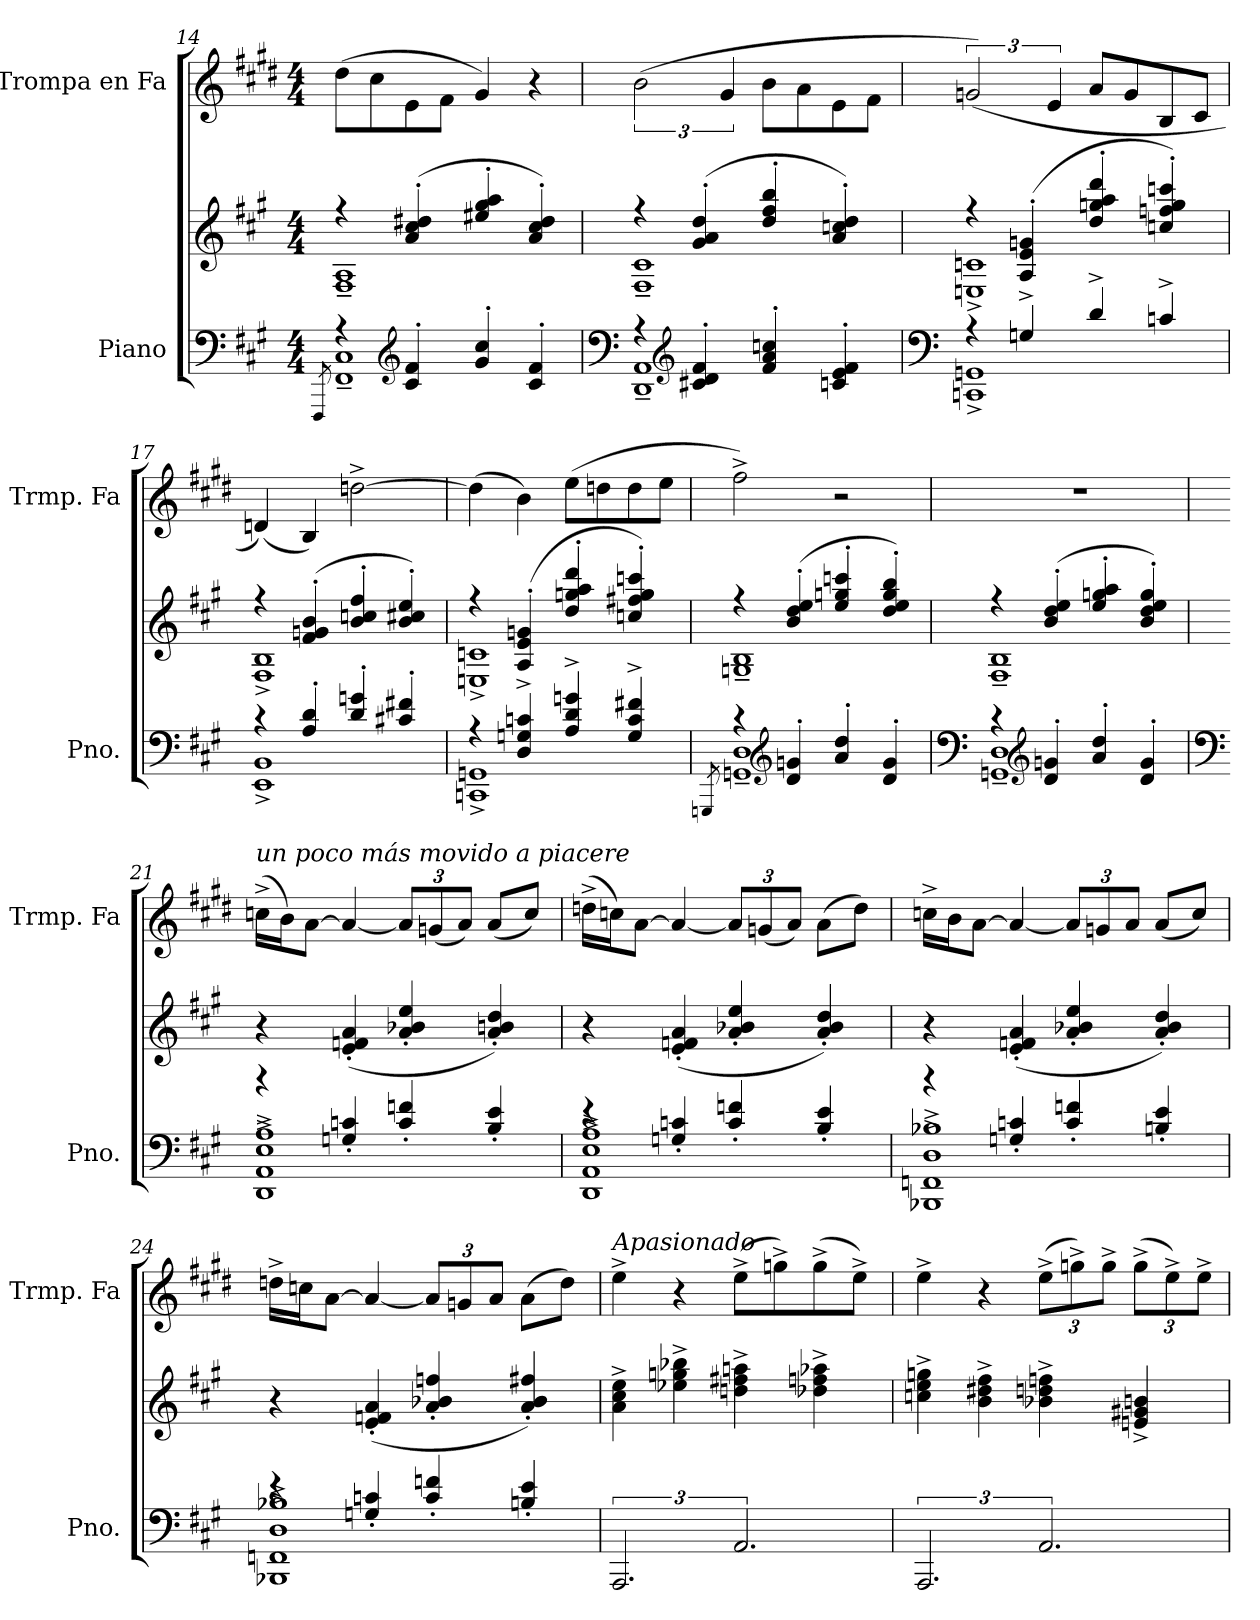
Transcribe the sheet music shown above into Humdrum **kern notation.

**kern	**kern	**kern
*part2	*part2	*part1
*staff3	*staff2	*staff1
*I"Piano	*	*I"Trompa en Fa
*I'Pno.	*	*I'Trmp. Fa
*clefF4	*clefG2	*clefG2
*	*	*ITrd4c7
*k[f#c#g#]	*k[f#c#g#]	*k[f#c#g#]
*M4/4	*M4/4	*M4/4
=14	=14	=14
*^	*	*
.	8qFFF#/	.	.
*	*	*^	*
4r	1FF#~ 1C#~	4r	1F#~ 1A~	(8g#\L
.	.	.	.	8f#\
*clefG2	*	*	*	*
4c#/' 4f#/'	.	(4a/' 4cc#/' 4dd#X/'	.	8A\
.	.	.	.	8B\J
4g#/' 4cc#/'	.	4ee#X/' 4gg#/' 4aa/'	.	4c#/)
4c#/' 4f#/'	.	4a/' 4cc#/' 4dd#/')	.	4r
=15	=15	=15	=15	=15
*clefF4	*	*	*	*
4r	1DD~ 1AA~	4r	1F#~ 1c#~	(3e\
*clefG2	*	*	*	*
4c#X/' 4d/' 4f#/'	.	(4g#/' 4a/' 4dd/'	.	.
.	.	.	.	6c#/
4f#/' 4a/' 4ccn/'	.	4dd/' 4ff#/' 4bb/'	.	8e\L
.	.	.	.	8d\
4cn/' 4e/' 4f#/'	.	4a/' 4ccn/' 4dd/')	.	8A\
.	.	.	.	8B\J
!!LO:LB:g=z
=16	=16	=16	=16	=16
*clefF4	*	*	*	*
4r	1CCn^ 1GGn^	4r	1En^ 1cn^	(3cn/)
4Gn^/	.	(4A/' 4e/' 4gn/'	.	.
.	.	.	.	6A/
4d^/	.	4dd/' 4ggn/' 4aa/' 4ddd/'	.	8d/L
.	.	.	.	8c/
4cn^/	.	4ccn/' 4ffn/' 4gg/' 4cccn/')	.	8E/
.	.	.	.	8F#/J
=17	=17	=17	=17	=17
4r	1EE^ 1BB^	4r	1F#^ 1B^	(4Gn/)
4A/' 4d/'	.	(4f#/' 4gn/' 4b/'	.	4E/)
4d/' 4gn/'	.	4b/' 4ccn/' 4ff#/'	.	[2gn^\
4c#X/' 4f#X/'	.	4b/' 4cc#X/' 4ee/')	.	.
=18	=18	=18	=18	=18
4r	1CCn^ 1GGn^	4r	1En^ 1cn^	(4g\]
4D/^ 4Gn/^ 4cn/^	.	(4A/' 4e/' 4gn/'	.	4e\)
4A/^ 4d/^ 4gn/^	.	4dd/' 4ggn/' 4aa/' 4ddd/'	.	(8a\L
.	.	.	.	8gn\
4G/^ 4c/^ 4f#X/^	.	4ccn/' 4ff#X/' 4gg/' 4cccn/')	.	8g\
.	.	.	.	8a\J
!!LO:LB:g=z
=19	=19	=19	=19	=19
.	8qGGGn/	.	.	.
4r	1GGn~ 1D~	4r	1Gn~ 1B~	2b^\)
*clefG2	*	*	*	*
4d/' 4gn/'	.	(4b/' 4dd/' 4ee/'	.	.
4a/' 4dd/'	.	4ee/' 4ggn/' 4cccn/'	.	2r
4d/' 4g/'	.	4dd/' 4ee/' 4gg/' 4bb/')	.	.
=20	=20	=20	=20	=20
*clefF4	*	*	*	*
4r	1GGn~ 1D~	4r	1F#~ 1B~	1r
*clefG2	*	*	*	*
4d/' 4gn/'	.	(4b/' 4dd/' 4ee/'	.	.
4a/' 4dd/'	.	4ee/' 4ggn/' 4aa/'	.	.
4d/' 4g/'	.	4b/' 4dd/' 4ee/' 4gg/')	.	.
*v	*v	*	*	*
*	*v	*v	*
=21	=21	=21
*clefF4	*	*
*^	*	*
*	*^	*	*
!	!	!	!	!LO:TX:a:i:t=un poco más movido a piacere
1E^ 1A^	4rdd	1DD^ 1AA^	4r	(16fn^\LL
.	.	.	.	16e\J)
.	.	.	.	[8d\J
.	4Gn/' 4cn/'	.	(4e/' 4fn/' 4a/'	4d/_
*	*	*	*	*Xbrackettup
.	4c/' 4fn/'	.	4a/' 4b-X/' 4ee/'	12d/L]
.	.	.	.	(12cn/
.	.	.	.	12d/J)
.	4B/' 4e/'	.	4a/' 4bn/' 4dd/')	(8d/L
.	.	.	.	8f/J)
!!LO:PB:g=z
=22	=22	=22	=22	=22
1E^ 1A^	4re	1DD^ 1AA^	4r	(16gn^\LL
.	.	.	.	16fn\J)
.	.	.	.	[8d\J
.	4Gn/' 4cn/'	.	(4e/' 4fn/' 4a/'	4d/_
.	4c/' 4fn/'	.	4a/' 4b-X/' 4ee/'	12d/L]
.	.	.	.	(12cn/
.	.	.	.	12d/J)
.	4B/' 4e/'	.	4a/' 4b-/' 4dd/')	(8d\L
.	.	.	.	8g\J)
=23	=23	=23	=23	=23
1D^ 1B-X^	4rdd	1BBB-X^ 1FFn^	4r	16fn^\LL
.	.	.	.	16e\J
.	.	.	.	[8d\J
.	4Gn/' 4cn/'	.	(4e/' 4fn/' 4a/'	4d/_
.	4c/' 4fn/'	.	4a/' 4b-X/' 4ee/'	12d/L]
.	.	.	.	12cn/
.	.	.	.	12d/J
.	4B/' 4e/'	.	4a/' 4b-/' 4dd/')	(8d/L
.	.	.	.	8f/J)
=24	=24	=24	=24	=24
1D^ 1B-X^	4re	1BBB-X^ 1FFn^	4r	16gn^\LL
.	.	.	.	16fn\J
.	.	.	.	[8d\J
.	4Gn/' 4cn/'	.	(4e/' 4fn/' 4a/'	4d/_
.	4c/' 4fn/'	.	4a/' 4b-X/' 4ffn/'	12d/L]
.	.	.	.	12cn/
.	.	.	.	12d/J
.	4B/' 4e/'	.	4a/' 4b-/' 4ff#X/')	(8d\L
.	.	.	.	8g\J)
*v	*v	*v	*	*
!!LO:LB:g=z
=25	=25	=25
!	!	!LO:TX:a:i:t=Apasionado
3.AAA	4a\^ 4cc#\^ 4ee\^	4a^\
.	4ee-X\^ 4ggn\^ 4bb-X\^	4r
3.AA	4ddn\^ 4ff#X\^ 4aan\^	(8a^\L
.	.	8ccn^\)
.	4dd-X\^ 4ffn\^ 4aa-X\^	(8cc^\
.	.	8a^\J)
=26	=26	=26
3.AAA	4ccn\^ 4ee\^ 4ggn\^	4a^\
.	4b\^ 4dd#X\^ 4ff#\^	4r
3.AA	4b-X\^ 4ddn\^ 4ffn\^	(12a^\L
.	.	12ccn^\)
.	.	12cc^\J
.	4en/^ 4g#X/^ 4bn/^	(12cc^\L
.	.	12a^\)
.	.	12a^\J
=	=	=
*-	*-	*-
